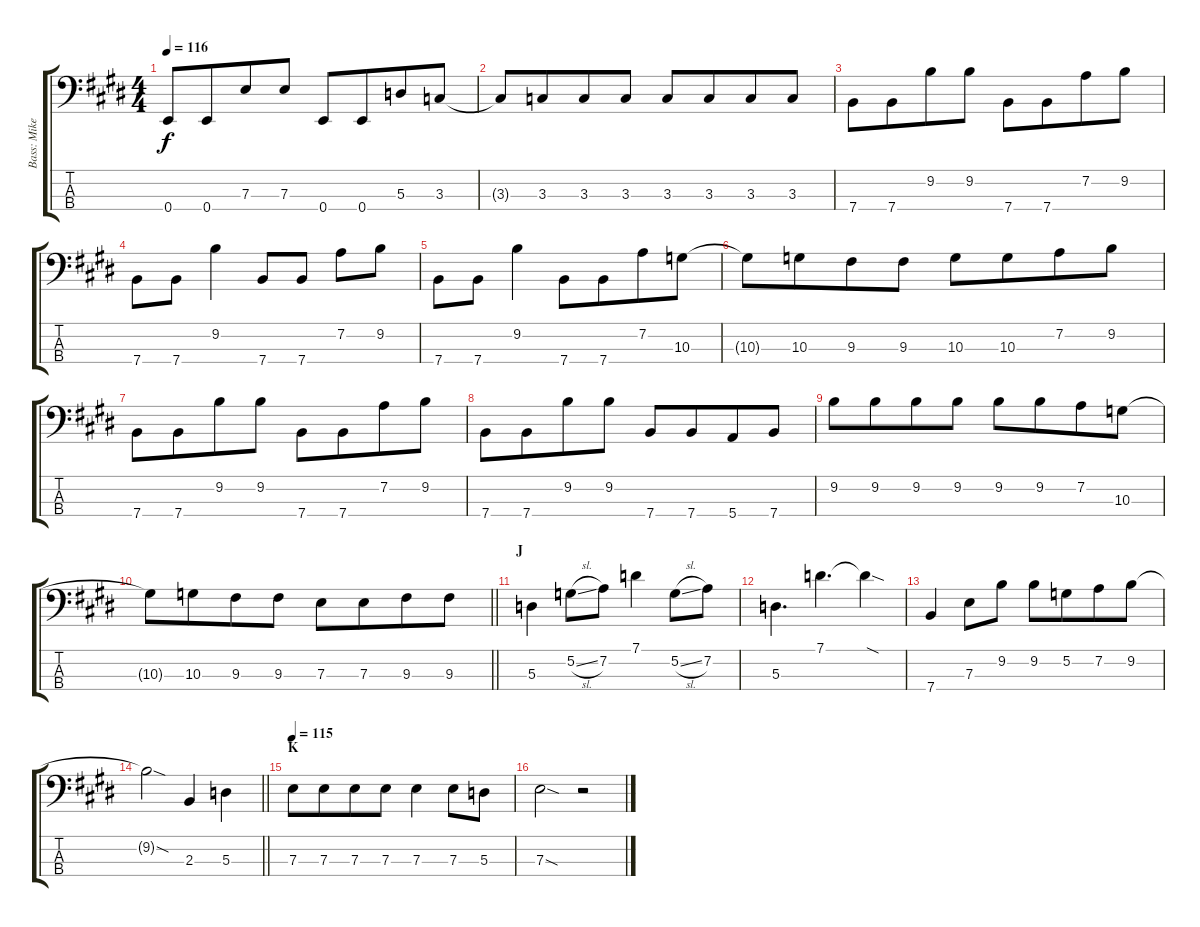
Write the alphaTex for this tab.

\track ("Bass: Mike" "Bass: Mike") {instrument electricbassfinger}
\staff {score tabs}
\tuning (G2 D2 A1 E1) {hide}
\ts (4 4)
\tempo 116
\clef f4
\ks e
0.4.8{dy f} 0.4.8{beam merge} 7.3.8 7.3.8 0.4.8 0.4.8{beam merge} 5.3.8 3.3.8 |
3.3{t}.8 3.3.8{beam merge} 3.3.8 3.3.8 3.3.8 3.3.8{beam merge} 3.3.8 3.3.8 |
7.4.8 7.4.8{beam merge} 9.2.8 9.2.8 7.4.8 7.4.8{beam merge} 7.2.8 9.2.8 |
7.4.8 7.4.8{beam merge} 9.2.4 7.4.8 7.4.8 7.2.8{beam merge} 9.2.8 |
7.4.8 7.4.8{beam merge} 9.2.4 7.4.8 7.4.8{beam merge} 7.2.8 10.3.8 |
10.3{t}.8 10.3.8{beam merge} 9.3.8 9.3.8 10.3.8 10.3.8{beam merge} 7.2.8 9.2.8 |
7.4.8 7.4.8{beam merge} 9.2.8 9.2.8 7.4.8 7.4.8{beam merge} 7.2.8 9.2.8 |
7.4.8 7.4.8{beam merge} 9.2.8 9.2.8 7.4.8 7.4.8{beam merge} 5.4.8 7.4.8 |
9.2.8 9.2.8{beam merge} 9.2.8 9.2.8 9.2.8 9.2.8{beam merge} 7.2.8 10.3.8 |
\barLineRight lightlight
10.3{t}.8 10.3.8{beam merge} 9.3.8 9.3.8 7.3.8 7.3.8{beam merge} 9.3.8 9.3.8 |
\section ("" "J")
5.3.4 5.2{sl}.8 7.2.8 7.1.4 5.2{sl}.8 7.2.8 |
5.3.4{d} 7.1.4{d} 7.1{sod t}.4 |
7.4.4 7.3.8 9.2.8 9.2.8 5.2.8{beam merge} 7.2.8 9.2.8 |
\barLineRight lightlight
9.2{sod t}.2 2.3.4 5.3.4 |
\section ("" "K")
\tempo 115
7.3.8 7.3.8{beam merge} 7.3.8 7.3.8 7.3.4 7.3.8 5.3.8 |
7.3{sod}.2 r.2
